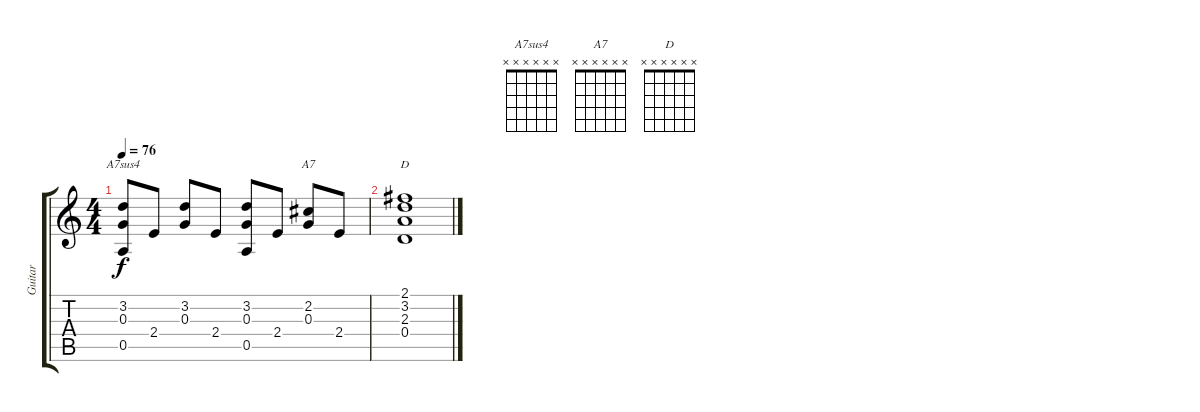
\track ("Guitar" "Guitar") {instrument acousticguitarnylon}
\staff {score tabs}
\tuning (E4 B3 G3 D3 A2 E2) {hide}
\chord ("A7sus4" x x x x x x) {firstfret 0}
\chord ("A7" x x x x x x) {firstfret 0}
\chord ("D" x x x x x x) {firstfret 0}
\ts (4 4)
\tempo 76
\clef g2
\ks c
(3.2 0.3 0.5).8{ch "A7sus4" dy f} 2.4.8 (3.2 0.3).8 2.4.8 (3.2 0.3 0.5).8 2.4.8 (2.2 0.3).8{ch "A7"} 2.4.8 |
(2.1 3.2 2.3 0.4).1{ch "D"}
